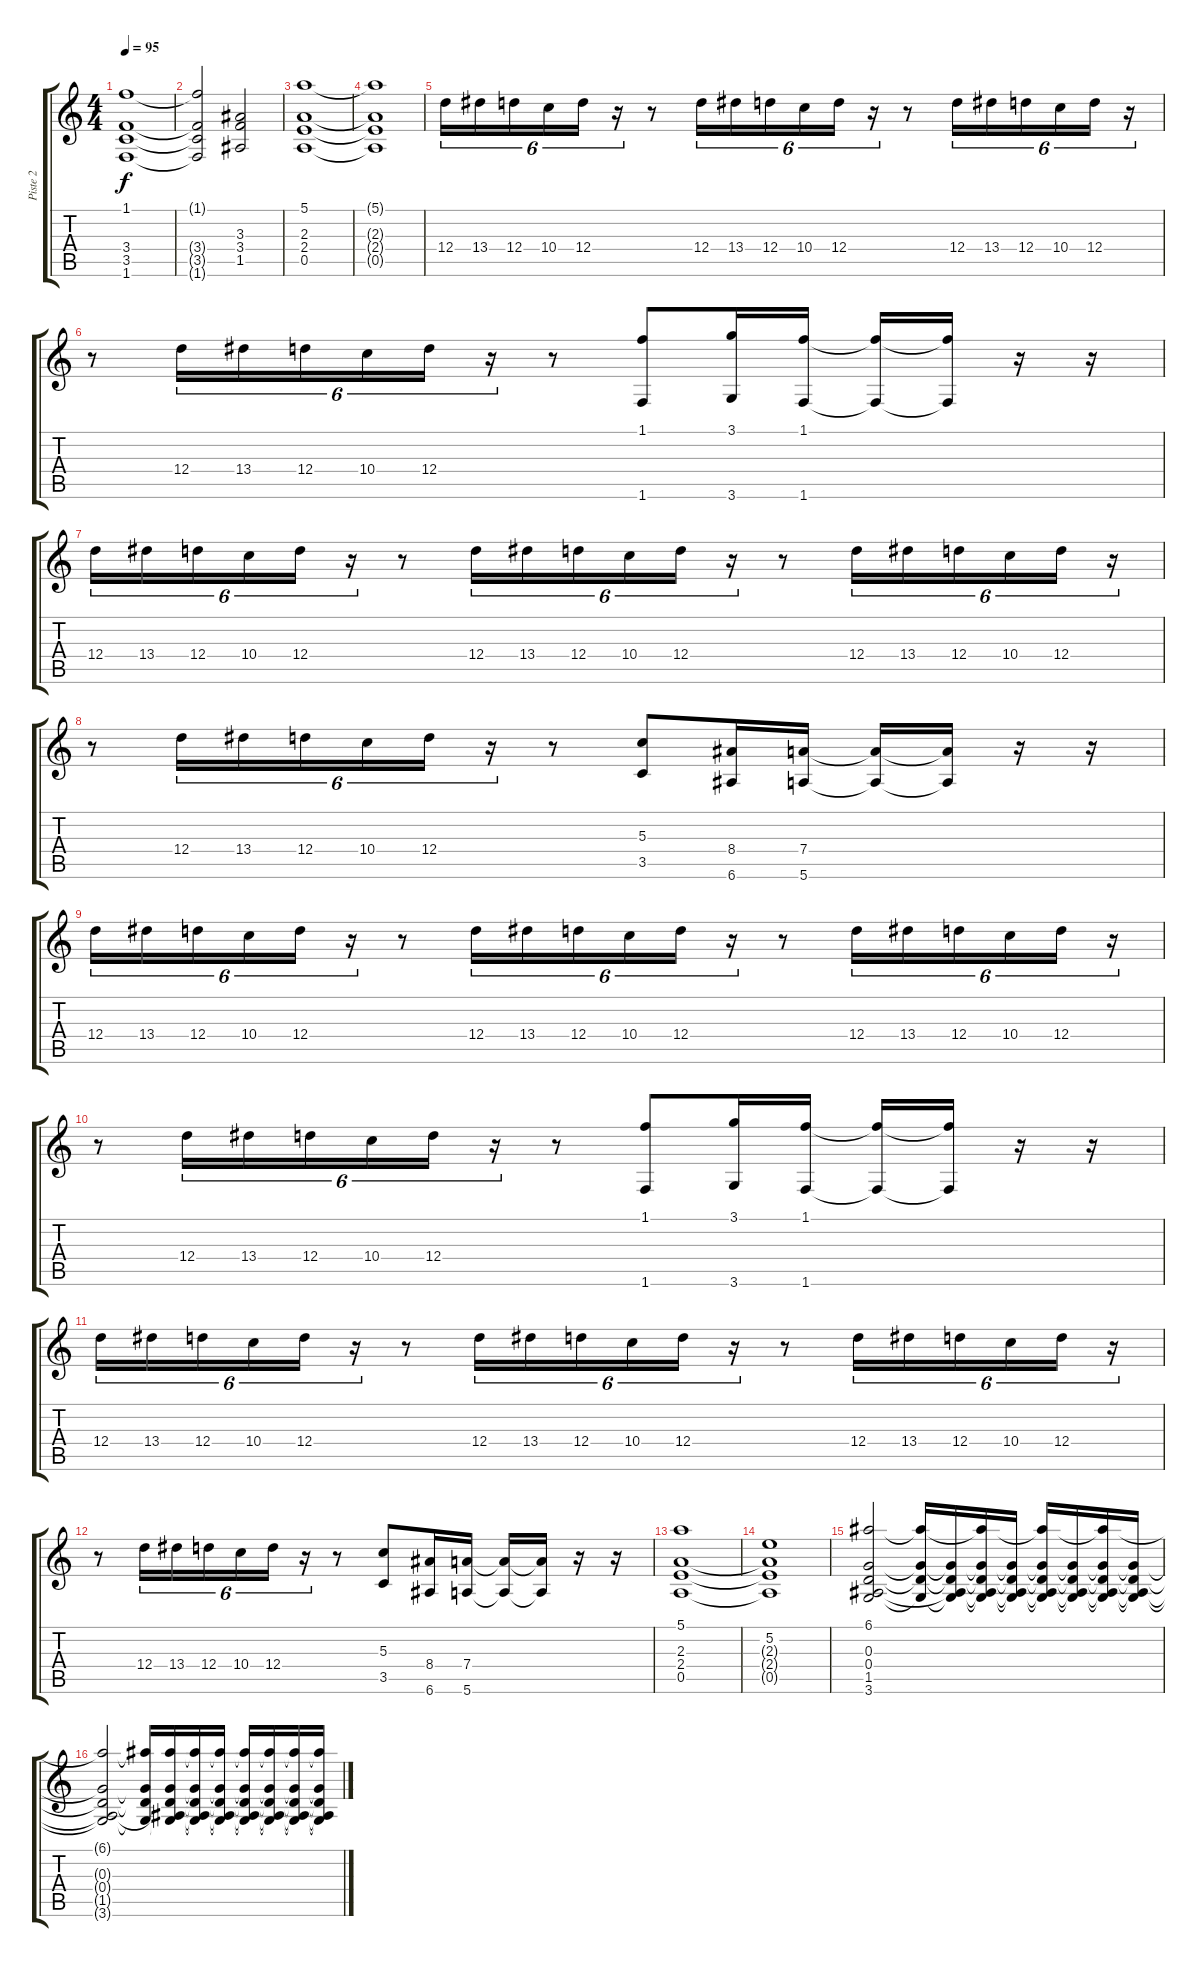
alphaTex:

\track ("Piste 2" "Piste 2") {instrument rockorgan}
\staff {score tabs}
\tuning (E5 B4 G4 D4 A3 E3) {hide}
\ts (4 4)
\tempo 95
\clef g2
\ks c
(1.1 3.4 3.5 1.6).1{dy f} |
(1.1{t} 3.4{t} 3.5{t} 1.6{t}).2 (3.3 3.4 1.5).2 |
(5.1 2.3 2.4 0.5).1{instrument rockorgan} |
(5.1{t} 2.3{t} 2.4{t} 0.5{t}).1 |
12.4.16{tu (6 4)} 13.4.16{tu (6 4)} 12.4.16{tu (6 4)} 10.4.16{tu (6 4)} 12.4.16{tu (6 4)} r.16{tu (6 4)} r.8 12.4.16{tu (6 4)} 13.4.16{tu (6 4)} 12.4.16{tu (6 4)} 10.4.16{tu (6 4)} 12.4.16{tu (6 4)} r.16{tu (6 4)} r.8 12.4.16{tu (6 4)} 13.4.16{tu (6 4)} 12.4.16{tu (6 4)} 10.4.16{tu (6 4)} 12.4.16{tu (6 4)} r.16{tu (6 4)} |
r.8 12.4.16{tu (6 4)} 13.4.16{tu (6 4)} 12.4.16{tu (6 4)} 10.4.16{tu (6 4)} 12.4.16{tu (6 4)} r.16{tu (6 4)} r.8 (1.1 1.6).8 (3.1 3.6).16 (1.1 1.6).16 (1.1{t} 1.6{t}).16 (1.1{t} 1.6{t}).16 r.16 r.16 |
12.4.16{tu (6 4)} 13.4.16{tu (6 4)} 12.4.16{tu (6 4)} 10.4.16{tu (6 4)} 12.4.16{tu (6 4)} r.16{tu (6 4)} r.8 12.4.16{tu (6 4)} 13.4.16{tu (6 4)} 12.4.16{tu (6 4)} 10.4.16{tu (6 4)} 12.4.16{tu (6 4)} r.16{tu (6 4)} r.8 12.4.16{tu (6 4)} 13.4.16{tu (6 4)} 12.4.16{tu (6 4)} 10.4.16{tu (6 4)} 12.4.16{tu (6 4)} r.16{tu (6 4)} |
r.8 12.4.16{tu (6 4)} 13.4.16{tu (6 4)} 12.4.16{tu (6 4)} 10.4.16{tu (6 4)} 12.4.16{tu (6 4)} r.16{tu (6 4)} r.8 (5.3 3.5).8 (8.4 6.6).16 (7.4 5.6).16 (7.4{t} 5.6{t}).16 (7.4{t} 5.6{t}).16 r.16 r.16 |
12.4.16{tu (6 4)} 13.4.16{tu (6 4)} 12.4.16{tu (6 4)} 10.4.16{tu (6 4)} 12.4.16{tu (6 4)} r.16{tu (6 4)} r.8 12.4.16{tu (6 4)} 13.4.16{tu (6 4)} 12.4.16{tu (6 4)} 10.4.16{tu (6 4)} 12.4.16{tu (6 4)} r.16{tu (6 4)} r.8 12.4.16{tu (6 4)} 13.4.16{tu (6 4)} 12.4.16{tu (6 4)} 10.4.16{tu (6 4)} 12.4.16{tu (6 4)} r.16{tu (6 4)} |
r.8 12.4.16{tu (6 4)} 13.4.16{tu (6 4)} 12.4.16{tu (6 4)} 10.4.16{tu (6 4)} 12.4.16{tu (6 4)} r.16{tu (6 4)} r.8 (1.1 1.6).8 (3.1 3.6).16 (1.1 1.6).16 (1.1{t} 1.6{t}).16 (1.1{t} 1.6{t}).16 r.16 r.16 |
12.4.16{tu (6 4)} 13.4.16{tu (6 4)} 12.4.16{tu (6 4)} 10.4.16{tu (6 4)} 12.4.16{tu (6 4)} r.16{tu (6 4)} r.8 12.4.16{tu (6 4)} 13.4.16{tu (6 4)} 12.4.16{tu (6 4)} 10.4.16{tu (6 4)} 12.4.16{tu (6 4)} r.16{tu (6 4)} r.8 12.4.16{tu (6 4)} 13.4.16{tu (6 4)} 12.4.16{tu (6 4)} 10.4.16{tu (6 4)} 12.4.16{tu (6 4)} r.16{tu (6 4)} |
r.8 12.4.16{tu (6 4)} 13.4.16{tu (6 4)} 12.4.16{tu (6 4)} 10.4.16{tu (6 4)} 12.4.16{tu (6 4)} r.16{tu (6 4)} r.8 (5.3 3.5).8 (8.4 6.6).16 (7.4 5.6).16 (7.4{t} 5.6{t}).16 (7.4{t} 5.6{t}).16 r.16 r.16 |
(5.1 2.3 2.4 0.5).1{instrument synthstrings1} |
(5.2 2.3{t} 2.4{t} 0.5{t}).1 |
(6.1 0.3 0.4 1.5 3.6).2 (6.1{t} 0.3{t} 0.4{t} 3.6{t}).16 (0.3{t} 0.4{t} 1.5{t} 3.6{t}).16 (6.1{t} 0.3{t} 0.4{t} 1.5{t} 3.6{t}).16 (0.3{t} 0.4{t} 1.5{t} 3.6{t}).16 (6.1{t} 0.3{t} 0.4{t} 1.5{t} 3.6{t}).16 (0.3{t} 0.4{t} 1.5{t} 3.6{t}).16 (6.1{t} 0.3{t} 0.4{t} 1.5{t} 3.6{t}).16 (0.3{t} 0.4{t} 1.5{t} 3.6{t}).16 |
(6.1{t} 0.3{t} 0.4{t} 1.5{t} 3.6{t}).2 (6.1{t} 0.3{t} 0.4{t} 3.6{t}).16 (6.1{t} 0.3{t} 0.4{t} 1.5{t} 3.6{t}).16 (6.1{t} 0.3{t} 0.4{t} 1.5{t} 3.6{t}).16 (6.1{t} 0.3{t} 0.4{t} 1.5{t} 3.6{t}).16 (6.1{t} 0.3{t} 0.4{t} 1.5{t} 3.6{t}).16 (6.1{t} 0.3{t} 0.4{t} 1.5{t} 3.6{t}).16 (6.1{t} 0.3{t} 0.4{t} 1.5{t} 3.6{t}).16 (6.1{t} 0.3{t} 0.4{t} 1.5{t} 3.6{t}).16
